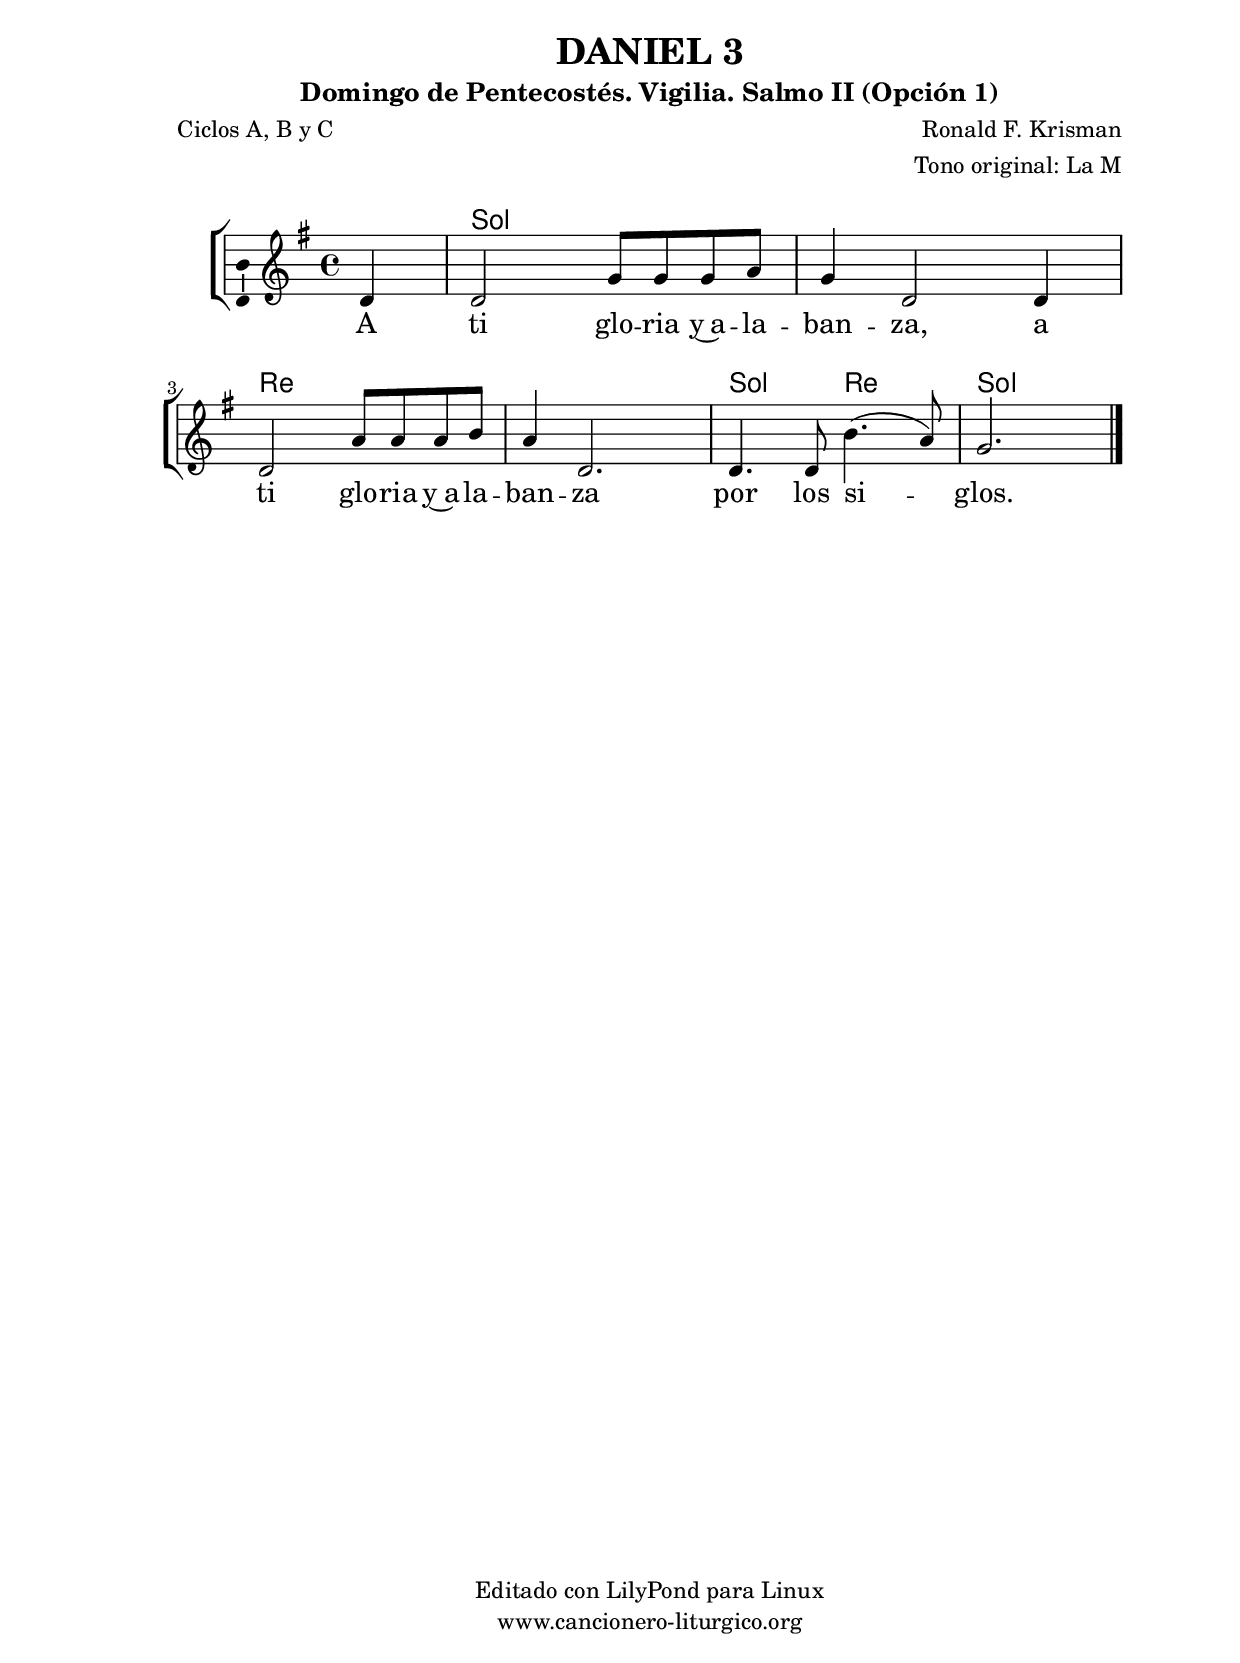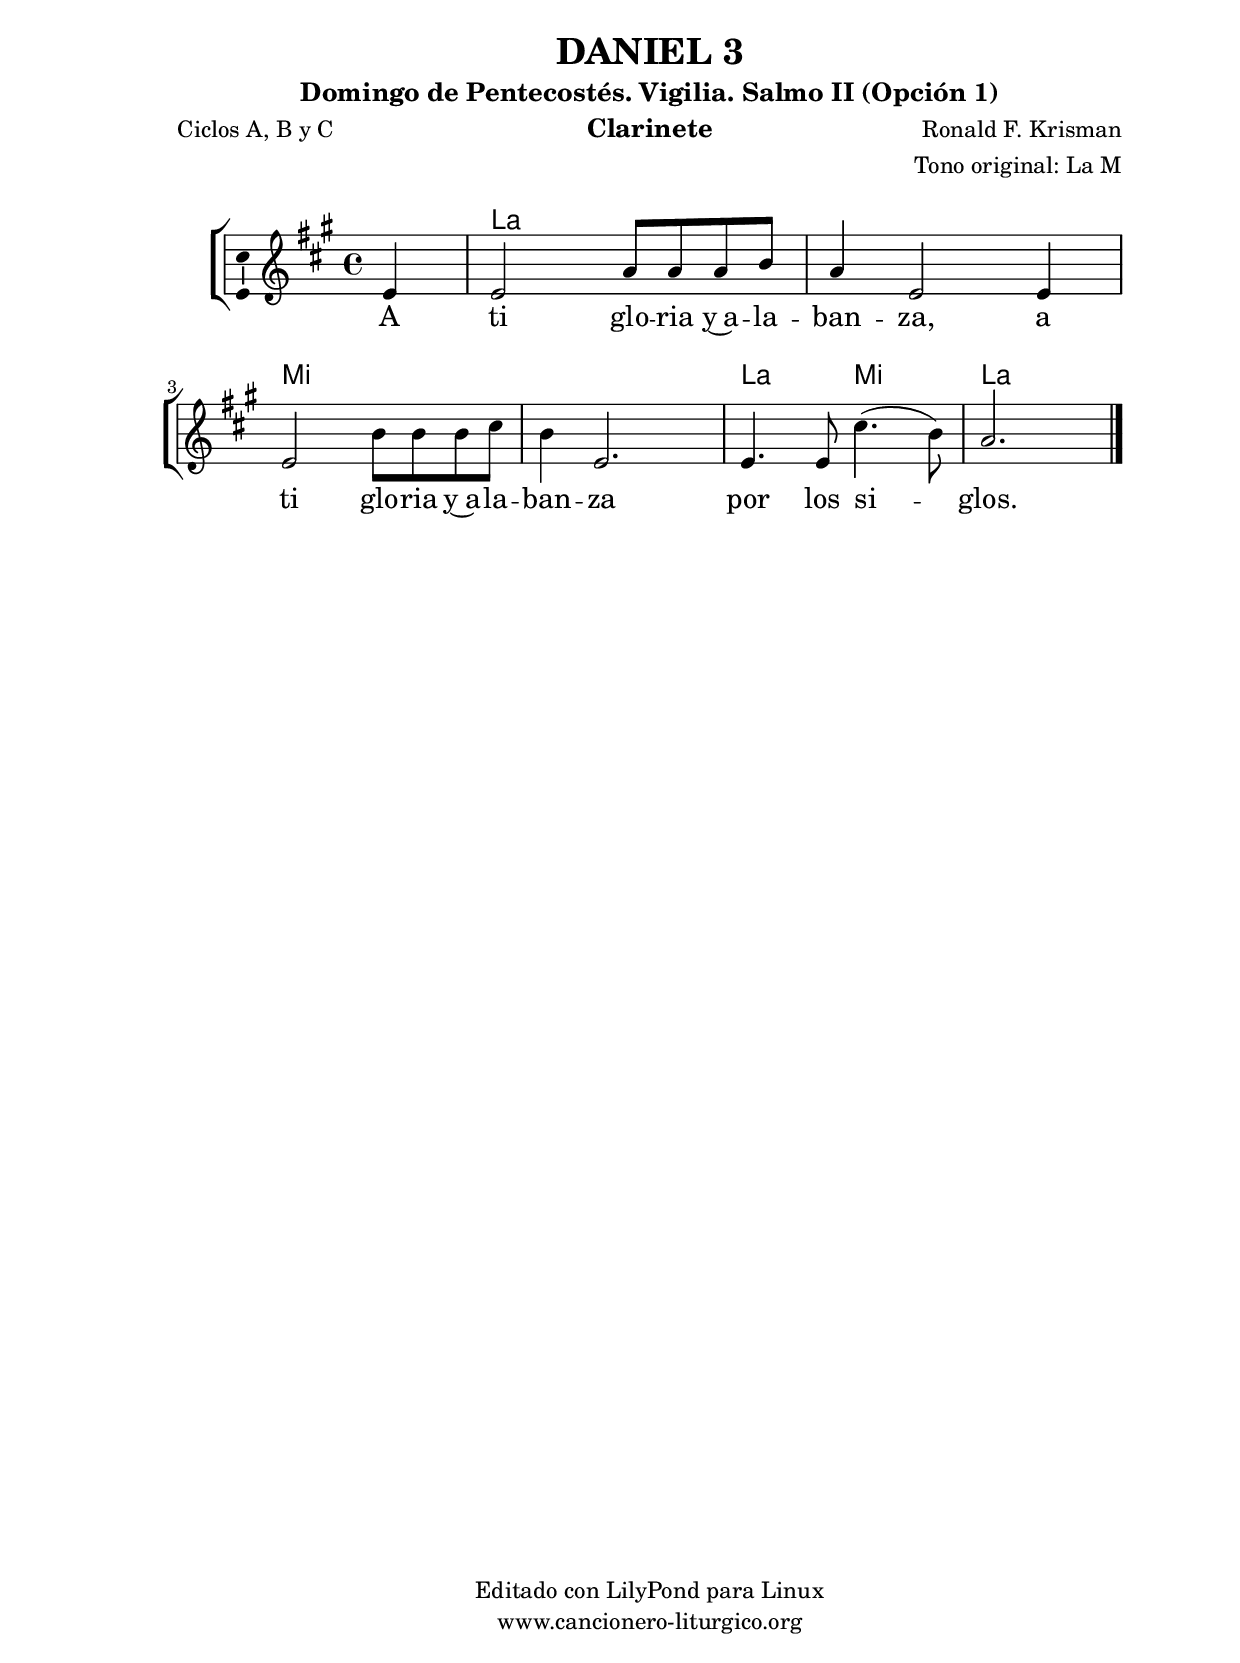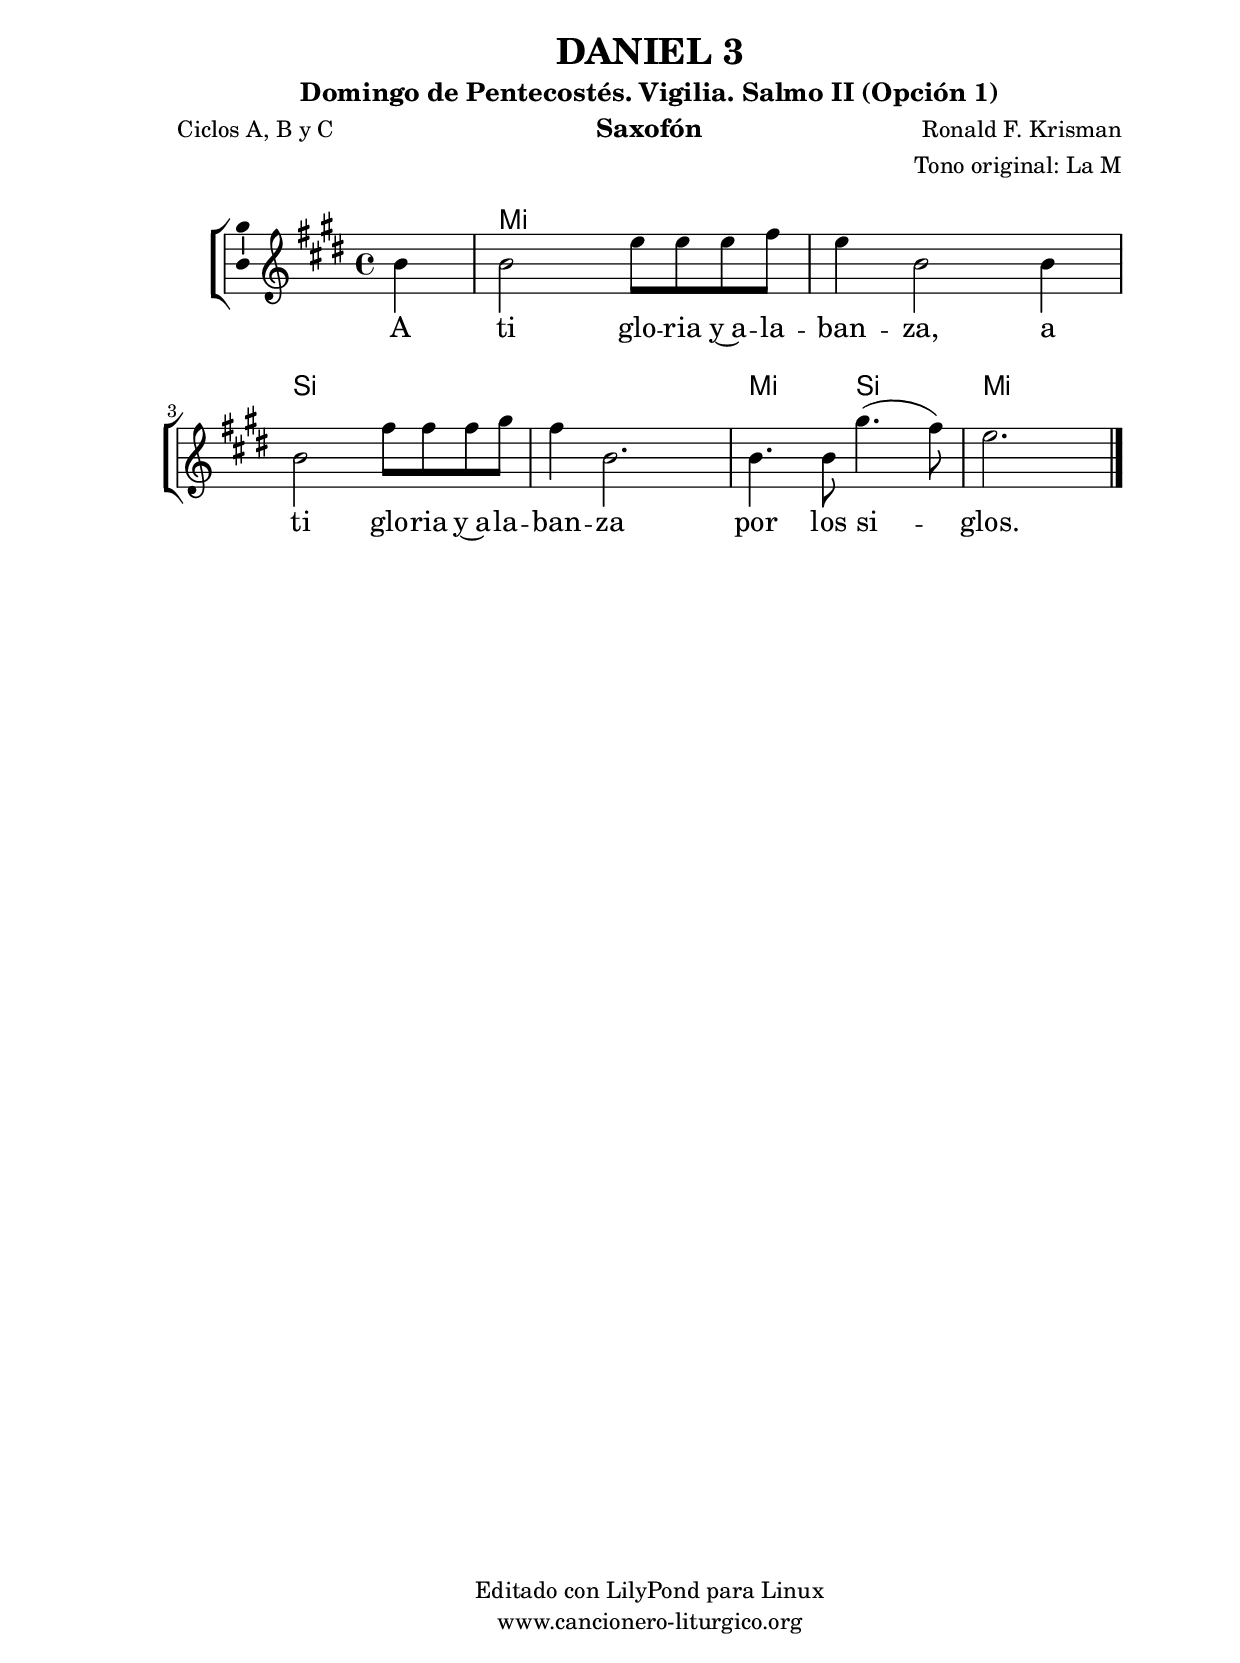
%
%para convertir .midi en .wav:
%timidity filename.midi -Ow -o finename.wav
%
%
%Para convertir de .wav a .mp3:
%lame -h -m j filename.wav
%
%
%para escuchar el midi:
%timidity nombrefichero.midi
%


%versión de lilypond para la que se ha escrito esta partitura:
\version "2.16.0"

	%Tamaño papel
	#(set-default-paper-size "a4")
	%Tamaño partitura
	#(set-global-staff-size 20)
	%No responde al pulsar sobre una nota
	#(ly:set-option 'point-and-click #f)

%parámetros del encabezamiento:
\header {
	title = "DANIEL 3"
	subtitle = "Domingo de Pentecostés. Vigilia. Salmo II (Opción 1)"
	composer = "Ronald F. Krisman"
	poet = "Ciclos A, B y C"
	meter = ""
	arranger = "Tono original: La M"
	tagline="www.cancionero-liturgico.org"
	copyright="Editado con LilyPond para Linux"
	}

%parámetros asociados al papel:
\paper  {
	oddHeaderMarkup = \markup {\fill-line { \on-the-fly #not-first-page \fromproperty #'header:title \on-the-fly #not-first-page \fromproperty #'header:composer }}
	evenHeaderMarkup = \markup {\fill-line { \fromproperty #'header:composer \fromproperty #'header:title }}
	#(set-paper-size "a4")
	print-page-number = ##f
	first-page-number = 1
	print-first-page-number = ##f
%	head-separation = 3.0 \cm
	top-margin = 2.0 \cm
	bottom-margin = 0.5\cm
%%%	bottom-margin = -1.0\cm
	left-margin = 3.0 \cm
	line-width = 16.0 \cm 
	indent = 8\mm
	interscoreline = 2.\mm
	between-system-space = 15\mm
%	para que las partituras no llenen la hoja:
	ragged-bottom = ##t
%	idem para la última hoja:
	ragged-last-bottom = ##f
%	para que las partituras llenen el ancho del papel:
	ragged-last = ##f
	after-title-space = 2.5 \cm
%page-count=1
%system-count=1

	%Flexible Vertical Spacing
%	markup-markup-spacing =
%	#'((basic-distance . 15) (minimum-distance . 15) (padding . 3))
	markup-system-spacing =
	#'((basic-distance . 15) (minimum-distance . 15) (padding . 3))
	system-system-spacing =
	#'((basic-distance . 15) (minimum-distance . 15) (padding . 3))
	score-system-spacing =
	#'((basic-distance . 15) (minimum-distance . 15) (padding . 5))
%	top-system-spacing = % header
%	#'((basic-distance . 8) (minimum-distance . 0) (padding . 3))
%	top-markup-spacing =
%	#'((basic-distance . 20) (minimum-distance . 20) (padding . 3))
	last-bottom-spacing = % footer
	#'((basic-distance . 5) (minimum-distance . 5) (padding . 3))
%	score-markup-spacing =
%	#'((basic-distance . 16) (minimum-distance . 13) (padding . 3))

	}


%parámetros que afectan a toda la partitura:
global =  {
	%clave de sol (G):
	\clef G
	%armadura:
	\transpose a g
	\key a \major
	\tempo 4=100
	\set Score.tempoHideNote = ##t
	}


acordes = {
	\italianChords
	\chordmode {
	\transpose a g
{

s4
a2 a a a e e e e a e a2 a4 %s4

	}
	}
}


melodia = 
	\transpose a g
{
	\relative c'{

\time 4/4

\partial4
e4
e2 a8 a a b
a4 e2 e4
\break
e2 b'8 b b cis
b4 e,2.
e4. e8 cis'4. (b8)
a2. %s4

	\bar "|."
	}
	}


texto = \lyricmode {
A ti glo -- ria y~a -- la -- ban -- za,
a ti glo -- ria y~a -- la -- ban -- za
por los si -- glos.
	}


acordesStaff = \context ChordNames = acordesStaff <<
	\set chordChanges = ##t
	\acordes
	>>


vozStaff = \context Voice = vozStaff
\with {\consists "Ambitus_engraver"}
<<
%	\set Staff.instrumentName = ""
%	\set Staff.shortInstrumentName = ""
%	\set Staff.midiInstrument = #"clarinet"
%	\set Staff.midiInstrument = #"cello"
%	\set Staff.midiInstrument = #"flute"
	\set Staff.midiInstrument = #"electric guitar (jazz)"
%	\set Staff.midiInstrument = #"english horn"
%	\set Staff.midiInstrument = #"violin"
%	\set Staff.midiInstrument = #"glockenspiel"
	\set Staff.midiMinimumVolume = #0.7
	\set Staff.midiMaximumVolume = #0.9
	\global
	\melodia
	>>


textoStaff = \context Lyrics = textoStaff <<
	\lyricsto vozStaff \texto
	>>

\book {
	\score {
		\context ChoirStaff {
			\override StaffGroup.SystemStartBracket #'collapse-height = #1
			\override Score.SystemStartBar #'collapse-height = #1
			<<
			\acordesStaff
			\vozStaff
			\textoStaff
			>>
			}
		\layout {
	    		\context {
				\Lyrics
				\override LyricText #'font-size = #2
				}
	   		 \context {
				\Score
				%fontSize = #3
				\override StaffSymbol #'staff-space = #(magstep +3)
				%\override Beam #'thickness = #0.55
				%\override SpacingSpanner #'spacing-increment = #1.0
				%\override Slur #'height-limit = #1.5
				}
			}
		}
	\score {
		\unfoldRepeats
		\context ChoirStaff {
			<<
			\acordesStaff
			\vozStaff
			>>
			}
		\midi {
	  		\context {
	  			\Score
				tempoWholesPerMinute = #(ly:make-moment 70 4)
				}
			}
		}
	}

%Partitura para clarinete
#(define output-suffix "C")
\book {
	\header{
		instrument = "Clarinete"
		}
	\score {
		\context ChoirStaff {
			\override StaffGroup.SystemStartBracket #'collapse-height = #1
			\override Score.SystemStartBar #'collapse-height = #1
\transpose c d
			<<
			\acordesStaff
			\vozStaff
			\textoStaff
			>>
			}
		\layout {
	    		\context {
				\Lyrics
				\override LyricText #'font-size = #2
				}
	   		 \context {
				\Score
				%fontSize = #3
				\override StaffSymbol #'staff-space = #(magstep +3)
				%\override Beam #'thickness = #0.55
				%\override SpacingSpanner #'spacing-increment = #1.0
				%\override Slur #'height-limit = #1.5
				}
			}
		}
	}

%Partitura para saxofón
#(define output-suffix "S")
\book {
	\header{
		instrument = "Saxofón"
		}
	\score {
		\context ChoirStaff {
			\override StaffGroup.SystemStartBracket #'collapse-height = #1
			\override Score.SystemStartBar #'collapse-height = #1
\transpose c a
			<<
			\acordesStaff
			\vozStaff
			\textoStaff
			>>
			}
		\layout {
	    		\context {
				\Lyrics
				\override LyricText #'font-size = #2
				}
	   		 \context {
				\Score
				%fontSize = #3
				\override StaffSymbol #'staff-space = #(magstep +3)
				%\override Beam #'thickness = #0.55
				%\override SpacingSpanner #'spacing-increment = #1.0
				%\override Slur #'height-limit = #1.5
				}
			}
		}
	}

